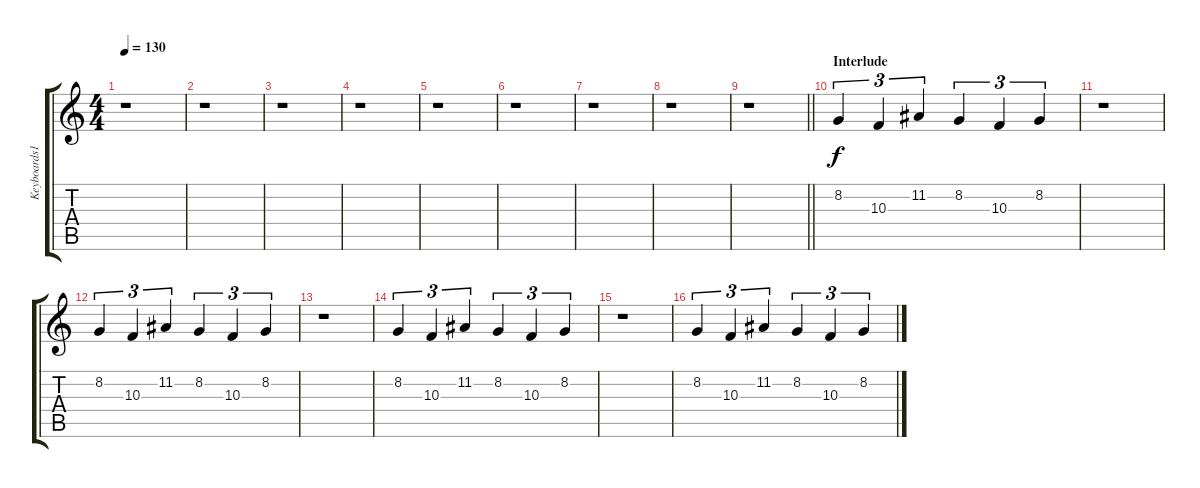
\track ("Keyboards1" "Keyboards1") {instrument pad1newage}
\staff {score tabs}
\tuning (E4 B3 G3 D3 A2 E2) {hide}
\ts (4 4)
\tempo 130
\clef g2
\ks c
r.1{dy f} |
r.1 |
r.1 |
r.1 |
r.1 |
r.1 |
r.1 |
r.1 |
\barLineRight lightlight
r.1 |
\section ("" "Interlude")
8.2.4{tu (3 2)} 10.3.4{tu (3 2)} 11.2.4{tu (3 2)} 8.2.4{tu (3 2)} 10.3.4{tu (3 2)} 8.2.4{tu (3 2)} |
r.1 |
8.2.4{tu (3 2)} 10.3.4{tu (3 2)} 11.2.4{tu (3 2)} 8.2.4{tu (3 2)} 10.3.4{tu (3 2)} 8.2.4{tu (3 2)} |
r.1 |
8.2.4{tu (3 2)} 10.3.4{tu (3 2)} 11.2.4{tu (3 2)} 8.2.4{tu (3 2)} 10.3.4{tu (3 2)} 8.2.4{tu (3 2)} |
r.1 |
8.2.4{tu (3 2)} 10.3.4{tu (3 2)} 11.2.4{tu (3 2)} 8.2.4{tu (3 2)} 10.3.4{tu (3 2)} 8.2.4{tu (3 2)}
